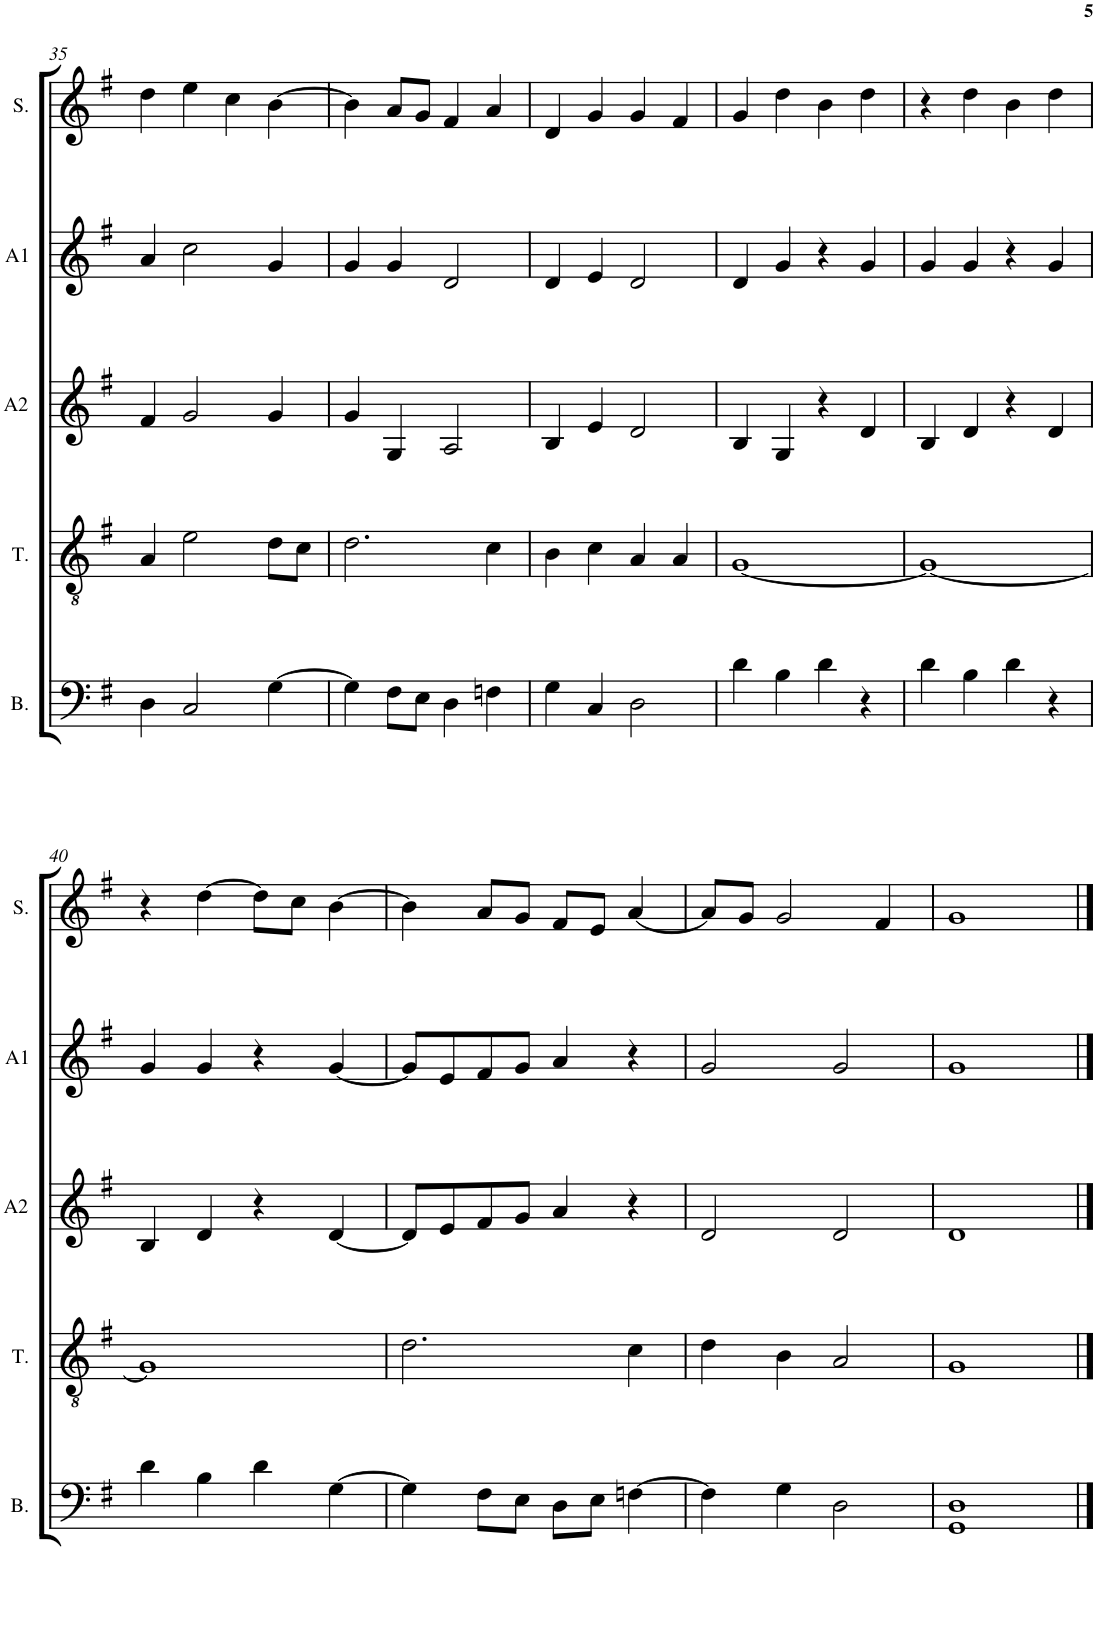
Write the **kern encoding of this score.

**kern	**kern	**kern	**kern	**kern
*part5	*part4	*part3	*part2	*part1
*staff5	*staff4	*staff3	*staff2	*staff1
*I"Bass	*I"Tenor	*I"Alto 2	*I"Alto 1	*I"Sorpano
*I'B.	*I'T.	*I'A2	*I'A1	*I'S.
!!LO:PB:g=z
*clefF4	*clefGv2	*clefG2	*clefG2	*clefG2
*k[f#]	*k[f#]	*k[f#]	*k[f#]	*k[f#]
*G:	*G:	*G:	*G:	*G:
*M2/2	*M2/2	*M2/2	*M2/2	*M2/2
*met(c|)	*met(c|)	*met(c|)	*met(c|)	*met(c|)
=35	=35	=35	=35	=35
4D\	4A/	4f#/	4a/	4dd\
2C/	2e\	2g/	2cc\	4ee\
.	.	.	.	4cc\
[4G\	8d\L	4g/	4g/	[4b\
.	8c\J	.	.	.
=36	=36	=36	=36	=36
4G\]	2.d\	4g/	4g/	4b\]
8F#\L	.	4G/	4g/	8a/L
8E\J	.	.	.	8g/J
4D\	.	2A/	2d/	4f#/
4Fn\	4c\	.	.	4a/
=37	=37	=37	=37	=37
4G\	4B\	4B/	4d/	4d/
4C/	4c\	4e/	4e/	4g/
2D\	4A/	2d/	2d/	4g/
.	4A/	.	.	4f#/
=38	=38	=38	=38	=38
4d\	[1G	4B/	4d/	4g/
4B\	.	4G/	4g/	4dd\
4d\	.	4r	4r	4b\
4r	.	4d/	4g/	4dd\
=39	=39	=39	=39	=39
4d\	1G_	4B/	4g/	4r
4B\	.	4d/	4g/	4dd\
4d\	.	4r	4r	4b\
4r	.	4d/	4g/	4dd\
!!LO:LB:g=z
=40	=40	=40	=40	=40
4d\	1G]	4B/	4g/	4r
4B\	.	4d/	4g/	[4dd\
4d\	.	4r	4r	8dd\L]
.	.	.	.	8cc\J
[4G\	.	[4d/	[4g/	[4b\
=41	=41	=41	=41	=41
4G\]	2.d\	8d/L]	8g/L]	4b\]
.	.	8e/	8e/	.
8F#\L	.	8f#/	8f#/	8a/L
8E\J	.	8g/J	8g/J	8g/J
8D\L	.	4a/	4a/	8f#/L
8E\J	.	.	.	8e/J
[4Fn\	4c\	4r	4r	[4a/
=42	=42	=42	=42	=42
4F\]	4d\	2d/	2g/	8a/L]
.	.	.	.	8g/J
4G\	4B\	.	.	2g/
2D\	2A/	2d/	2g/	.
.	.	.	.	4f#/
=43	=43	=43	=43	=43
1GG 1D	1G	1d	1g	1g
==	==	==	==	==
*-	*-	*-	*-	*-
